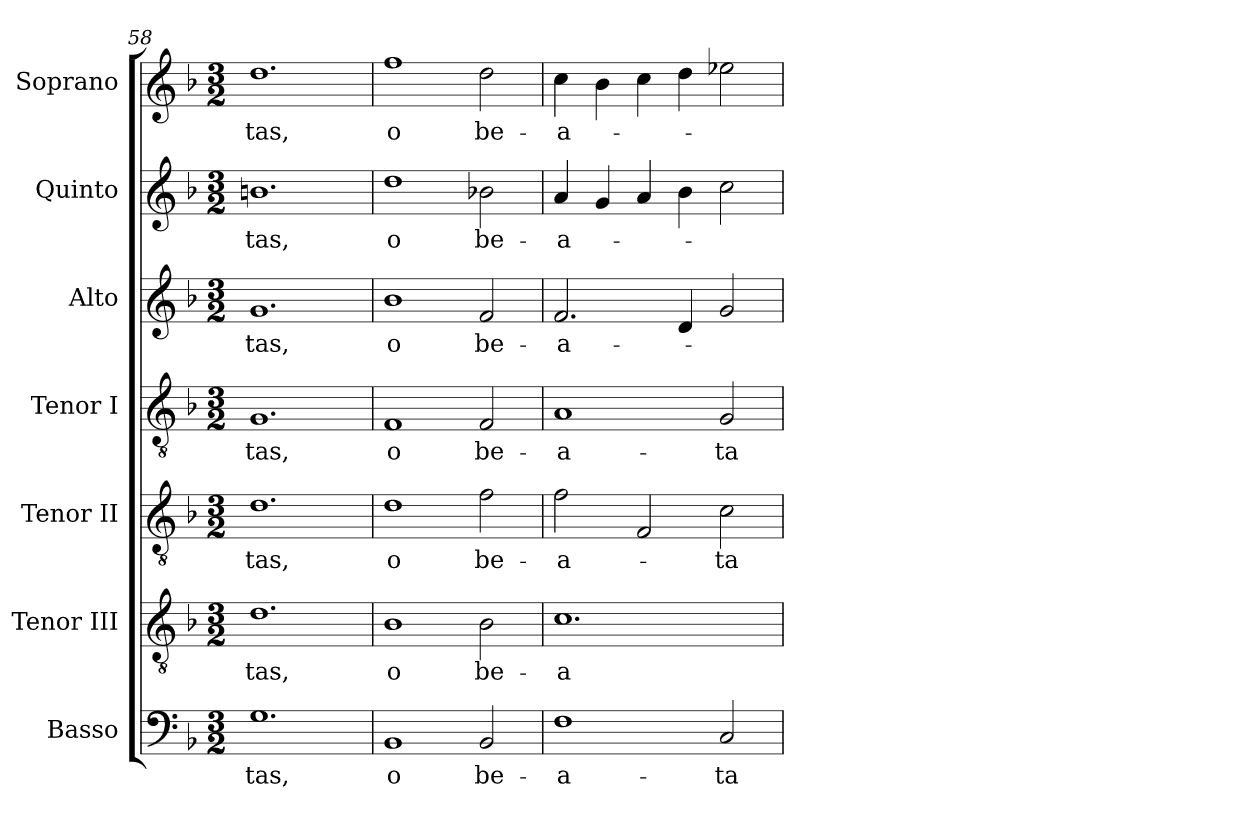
**kern	**text	**kern	**text	**kern	**text	**kern	**text	**kern	**text	**kern	**text	**kern	**text
*part7	*part7	*part6	*part6	*part5	*part5	*part4	*part4	*part3	*part3	*part2	*part2	*part1	*part1
*staff7	*staff7	*staff6	*staff6	*staff5	*staff5	*staff4	*staff4	*staff3	*staff3	*staff2	*staff2	*staff1	*staff1
*I"Basso	*	*I"Tenor III	*	*I"Tenor II	*	*I"Tenor I	*	*I"Alto	*	*I"Quinto	*	*I"Soprano	*
*I'B.	*	*I'T 3.	*	*I'T 2.	*	*I'T 1.	*	*I'A.	*	*I'Q.	*	*I'S.	*
*clefF4	*	*clefGv2	*	*clefGv2	*	*clefGv2	*	*clefG2	*	*clefG2	*	*clefG2	*
*	*	*ITrd7c12	*	*ITrd7c12	*	*ITrd7c12	*	*	*	*	*	*	*
*k[b-]	*	*k[b-]	*	*k[b-]	*	*k[b-]	*	*k[b-]	*	*k[b-]	*	*k[b-]	*
*F:	*	*F:	*	*F:	*	*F:	*	*F:	*	*F:	*	*F:	*
*M3/2	*	*M3/2	*	*M3/2	*	*M3/2	*	*M3/2	*	*M3/2	*	*M3/2	*
=58	=58	=58	=58	=58	=58	=58	=58	=58	=58	=58	=58	=58	=58
!	!LO:LY:b:color=#000000	!	!	!	!	!	!	!	!	!	!	!	!
!	!	!	!LO:LY:b:color=#000000	!	!	!	!	!	!	!	!	!	!
!	!	!	!	!	!LO:LY:b:color=#000000	!	!	!	!	!	!	!	!
!	!	!	!	!	!	!	!LO:LY:b:color=#000000	!	!	!	!	!	!
!	!	!	!	!	!	!	!	!	!LO:LY:b:color=#000000	!	!	!	!
!	!	!	!	!	!	!	!	!	!	!	!LO:LY:b:color=#000000	!	!
!	!	!	!	!	!	!	!	!	!	!	!	!	!LO:LY:b:color=#000000
1.Gi	-tas,	1.Di	-tas,	1.Di	-tas,	1.GGi	-tas,	1.gi	-tas,	1.bni	-tas,	1.ddi	-tas,
=59	=59	=59	=59	=59	=59	=59	=59	=59	=59	=59	=59	=59	=59
!	!LO:LY:b:color=#000000	!	!	!	!	!	!	!	!	!	!	!	!
!	!	!	!LO:LY:b:color=#000000	!	!	!	!	!	!	!	!	!	!
!	!	!	!	!	!LO:LY:b:color=#000000	!	!	!	!	!	!	!	!
!	!	!	!	!	!	!	!LO:LY:b:color=#000000	!	!	!	!	!	!
!	!	!	!	!	!	!	!	!	!LO:LY:b:color=#000000	!	!	!	!
!	!	!	!	!	!	!	!	!	!	!	!LO:LY:b:color=#000000	!	!
!	!	!	!	!	!	!	!	!	!	!	!	!	!LO:LY:b:color=#000000
1BB-i	o	1BB-i	o	1Di	o	1FFi	o	1b-i	o	1ddi	o	1ffi	o
!	!LO:LY:b:color=#000000	!	!	!	!	!	!	!	!	!	!	!	!
!	!	!	!LO:LY:b:color=#000000	!	!	!	!	!	!	!	!	!	!
!	!	!	!	!	!LO:LY:b:color=#000000	!	!	!	!	!	!	!	!
!	!	!	!	!	!	!	!LO:LY:b:color=#000000	!	!	!	!	!	!
!	!	!	!	!	!	!	!	!	!LO:LY:b:color=#000000	!	!	!	!
!	!	!	!	!	!	!	!	!	!	!	!LO:LY:b:color=#000000	!	!
!	!	!	!	!	!	!	!	!	!	!	!	!	!LO:LY:b:color=#000000
2BB-i/	be-	2BB-i\	be-	2Fi\	be-	2FFi/	be-	2fi/	be-	2b-Xi\	be-	2ddi\	be-
=60	=60	=60	=60	=60	=60	=60	=60	=60	=60	=60	=60	=60	=60
!	!LO:LY:b:color=#000000	!	!	!	!	!	!	!	!	!	!	!	!
!	!	!	!LO:LY:b:color=#000000	!	!	!	!	!	!	!	!	!	!
!	!	!	!	!	!LO:LY:b:color=#000000	!	!	!	!	!	!	!	!
!	!	!	!	!	!	!	!LO:LY:b:color=#000000	!	!	!	!	!	!
!	!	!	!	!	!	!	!	!	!LO:LY:b:color=#000000	!	!	!	!
!	!	!	!	!	!	!	!	!	!	!	!LO:LY:b:color=#000000	!	!
!	!	!	!	!	!	!	!	!	!	!	!	!	!LO:LY:b:color=#000000
1Fi	-a-	1.Ci	-a-	2Fi\	-a-	1AAi	-a-	2.fi/	-a-	4ai/	-a-	4cci\	-a-
.	.	.	.	.	.	.	.	.	.	4gi/	.	4b-i\	.
.	.	.	.	2FFi/	.	.	.	.	.	4ai/	.	4cci\	.
.	.	.	.	.	.	.	.	4di/	.	4b-i\	.	4ddi\	.
!	!LO:LY:b:color=#000000	!	!	!	!	!	!	!	!	!	!	!	!
!	!	!	!	!	!LO:LY:b:color=#000000	!	!	!	!	!	!	!	!
!	!	!	!	!	!	!	!LO:LY:b:color=#000000	!	!	!	!	!	!
2Ci/	-ta	.	.	2Ci\	-ta	2GGi/	-ta	2gi/	.	2cci\	.	2ee-Xi\	.
=	=	=	=	=	=	=	=	=	=	=	=	=	=
*-	*-	*-	*-	*-	*-	*-	*-	*-	*-	*-	*-	*-	*-
